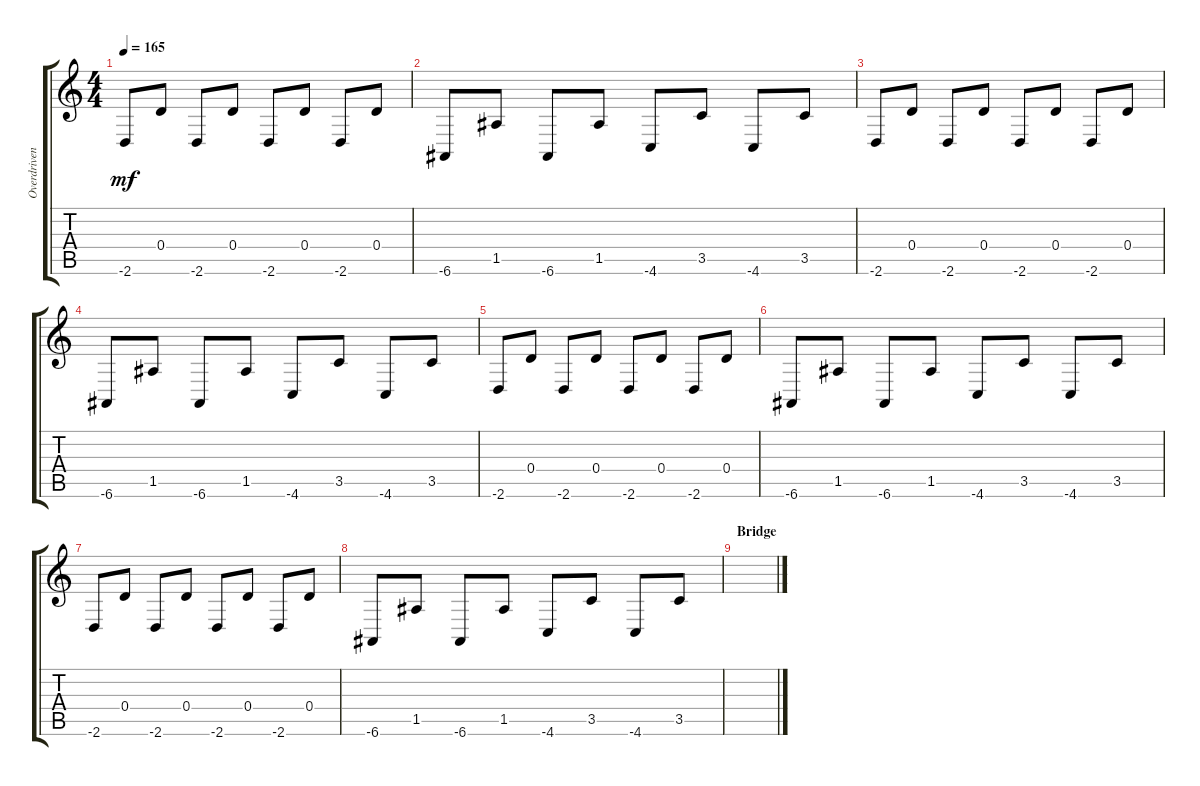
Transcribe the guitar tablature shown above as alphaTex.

\track ("Overdriven Guitar" "Overdriven") {instrument overdrivenguitar}
\staff {score tabs}
\tuning (E4 B3 G3 D3 A2 E2) {hide}
\ts (4 4)
\tempo 165
\clef g2
\ks c
-2.6.8{dy mf} 0.4.8 -2.6.8 0.4.8 -2.6.8 0.4.8 -2.6.8 0.4.8 |
-6.6.8 1.5.8 -6.6.8 1.5.8 -4.6.8 3.5.8 -4.6.8 3.5.8 |
-2.6.8 0.4.8 -2.6.8 0.4.8 -2.6.8 0.4.8 -2.6.8 0.4.8 |
-6.6.8 1.5.8 -6.6.8 1.5.8 -4.6.8 3.5.8 -4.6.8 3.5.8 |
-2.6.8 0.4.8 -2.6.8 0.4.8 -2.6.8 0.4.8 -2.6.8 0.4.8 |
-6.6.8 1.5.8 -6.6.8 1.5.8 -4.6.8 3.5.8 -4.6.8 3.5.8 |
-2.6.8 0.4.8 -2.6.8 0.4.8 -2.6.8 0.4.8 -2.6.8 0.4.8 |
-6.6.8 1.5.8 -6.6.8 1.5.8 -4.6.8 3.5.8 -4.6.8 3.5.8 |
\section ("" "Bridge")
